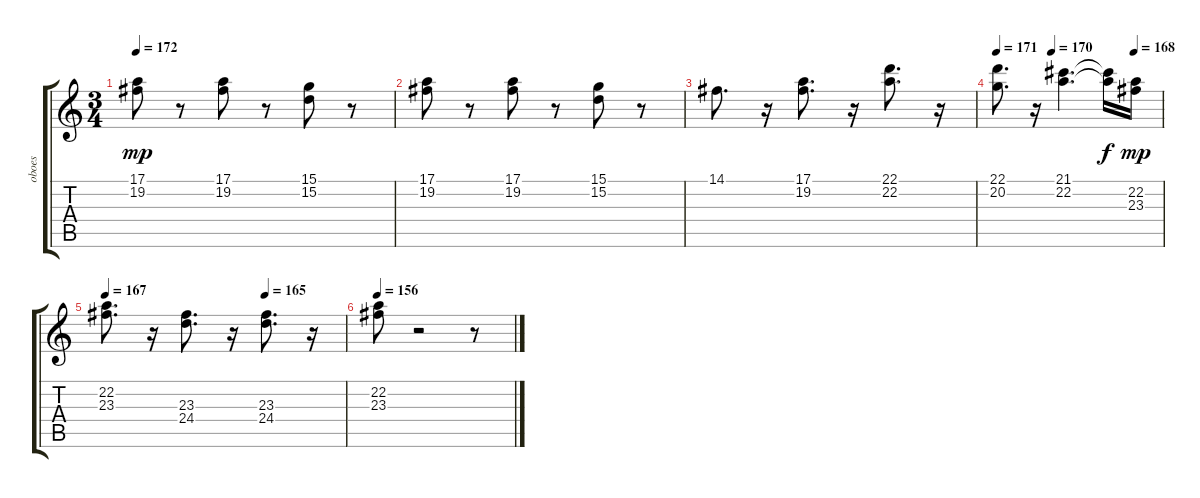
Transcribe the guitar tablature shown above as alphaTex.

\track ("oboes" "oboes") {instrument oboe}
\staff {score tabs}
\tuning (E4 B3 G3 D3 A2 E2) {hide}
\ts (3 4)
\tempo 172
\clef g2
\ks c
(17.1 19.2).8{dy mp} r.8 (17.1 19.2).8 r.8 (15.1 15.2).8 r.8 |
(17.1 19.2).8 r.8 (17.1 19.2).8 r.8 (15.1 15.2).8 r.8 |
14.1.8{d} r.16 (17.1 19.2).8{d} r.16 (22.1 22.2).8{d} r.16 |
\tempo 171
\tempo (170 0.3333333333333333)
\tempo (168 0.8333333333333334)
(22.1 20.2).8{d} r.16 (21.1 22.2).4{d} (21.1{t} 22.2{t}).16{dy f} (22.2 23.3).16{dy mp} |
\tempo 167
\tempo (165 0.6666666666666666)
(22.2 23.3).8{d} r.16 (23.3 24.4).8{d} r.16 (23.3 24.4).8{d} r.16 |
\tempo 156
(22.2 23.3).8 r.2 r.8
